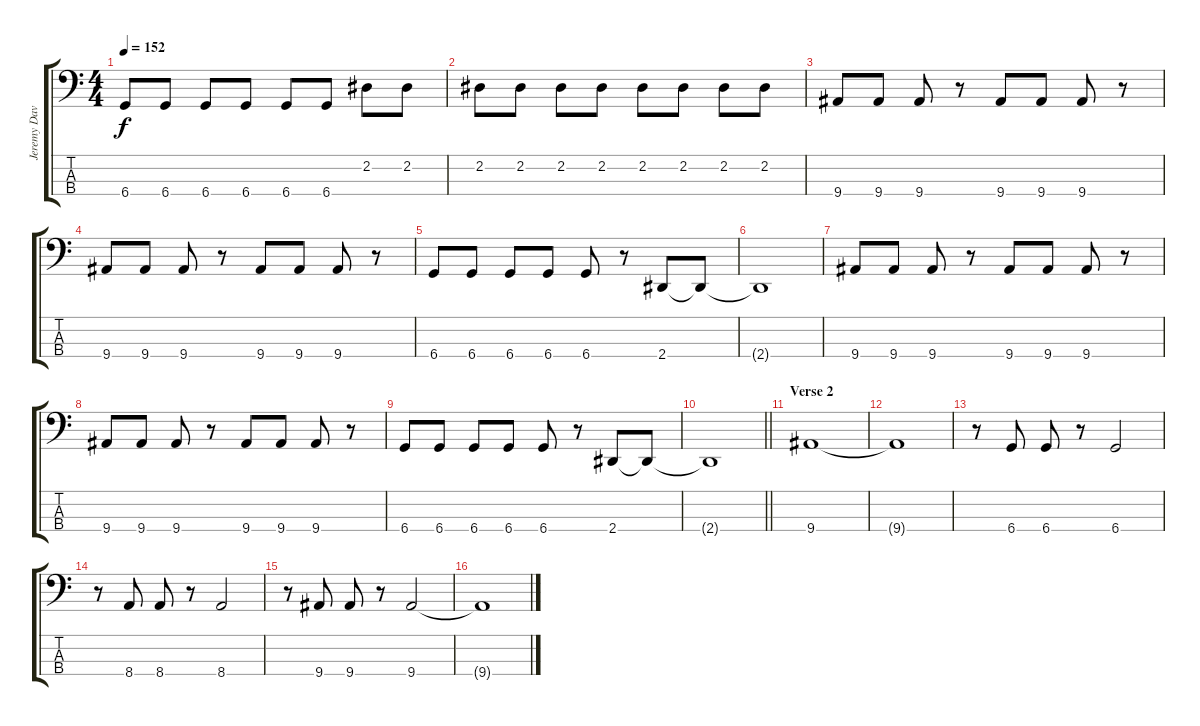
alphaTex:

\track ("Jeremy Davis - Bass" "Jeremy Dav") {instrument electricbasspick}
\staff {score tabs}
\tuning (Gb2 Db2 Ab1 Db1) {hide}
\ts (4 4)
\tempo 152
\clef f4
\ks c
6.4.8{dy f} 6.4.8 6.4.8 6.4.8 6.4.8 6.4.8 2.2.8 2.2.8 |
2.2.8 2.2.8 2.2.8 2.2.8 2.2.8 2.2.8 2.2.8 2.2.8 |
9.4.8 9.4.8 9.4.8 r.8 9.4.8 9.4.8 9.4.8 r.8 |
9.4.8 9.4.8 9.4.8 r.8 9.4.8 9.4.8 9.4.8 r.8 |
6.4.8 6.4.8 6.4.8 6.4.8 6.4.8 r.8 2.4.8 2.4{t}.8 |
2.4{t}.1 |
9.4.8 9.4.8 9.4.8 r.8 9.4.8 9.4.8 9.4.8 r.8 |
9.4.8 9.4.8 9.4.8 r.8 9.4.8 9.4.8 9.4.8 r.8 |
6.4.8 6.4.8 6.4.8 6.4.8 6.4.8 r.8 2.4.8 2.4{t}.8 |
\barLineRight lightlight
2.4{t}.1 |
\section ("" "Verse 2")
9.4.1 |
9.4{t}.1 |
r.8 6.4.8 6.4.8 r.8 6.4.2 |
r.8 8.4.8 8.4.8 r.8 8.4.2 |
r.8 9.4.8 9.4.8 r.8 9.4.2 |
9.4{t}.1
